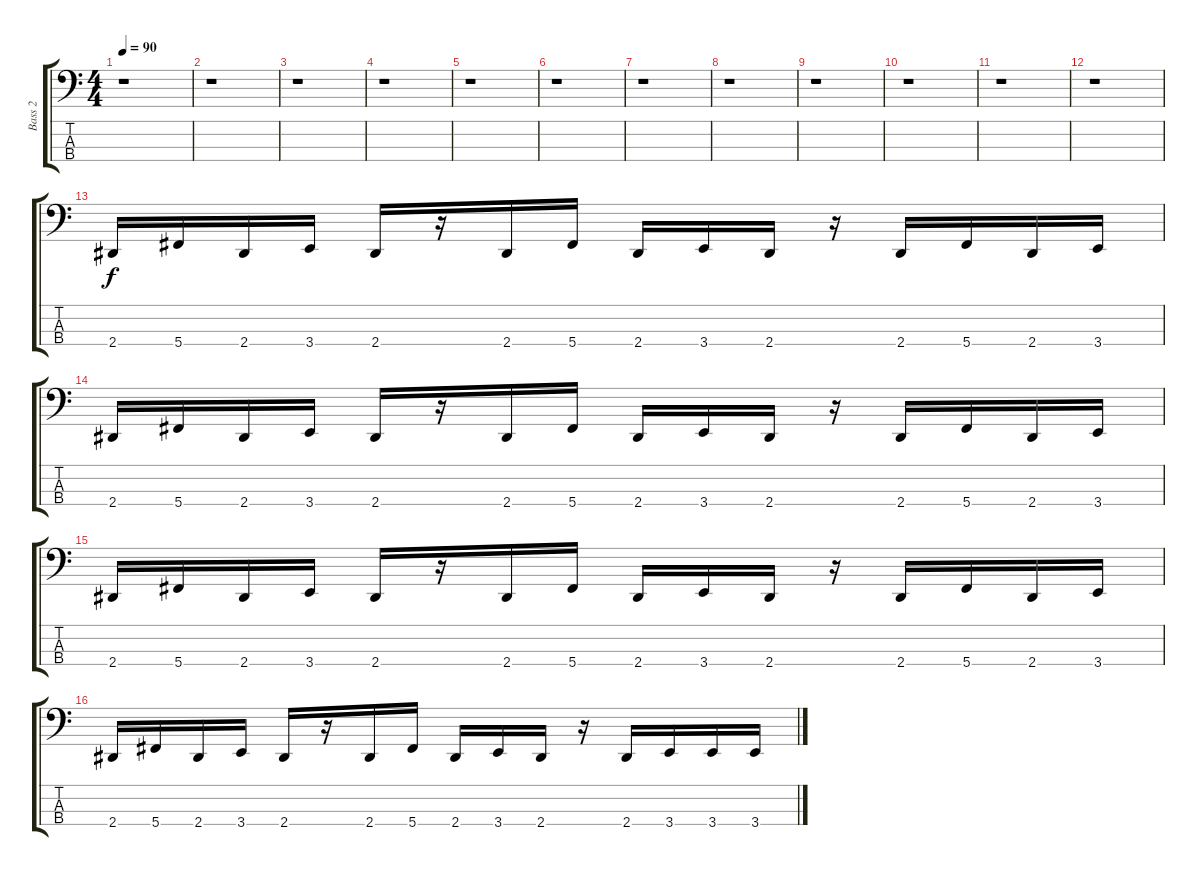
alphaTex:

\track ("Bass 2" "Bass 2") {instrument electricbasspick}
\staff {score tabs}
\tuning (Gb2 Db2 Ab1 Db1) {hide}
\ts (4 4)
\tempo 90
\clef f4
\ks c
r.1{dy f instrument electricbasspick} |
r.1 |
r.1 |
r.1 |
r.1 |
r.1 |
r.1 |
r.1 |
r.1 |
r.1 |
r.1 |
r.1 |
2.4.16 5.4.16 2.4.16 3.4.16 2.4.16 r.16 2.4.16 5.4.16 2.4.16 3.4.16 2.4.16 r.16 2.4.16 5.4.16 2.4.16 3.4.16 |
2.4.16 5.4.16 2.4.16 3.4.16 2.4.16 r.16 2.4.16 5.4.16 2.4.16 3.4.16 2.4.16 r.16 2.4.16 5.4.16 2.4.16 3.4.16 |
2.4.16 5.4.16 2.4.16 3.4.16 2.4.16 r.16 2.4.16 5.4.16 2.4.16 3.4.16 2.4.16 r.16 2.4.16 5.4.16 2.4.16 3.4.16 |
2.4.16 5.4.16 2.4.16 3.4.16 2.4.16 r.16 2.4.16 5.4.16 2.4.16 3.4.16 2.4.16 r.16 2.4.16 3.4.16 3.4.16 3.4.16
